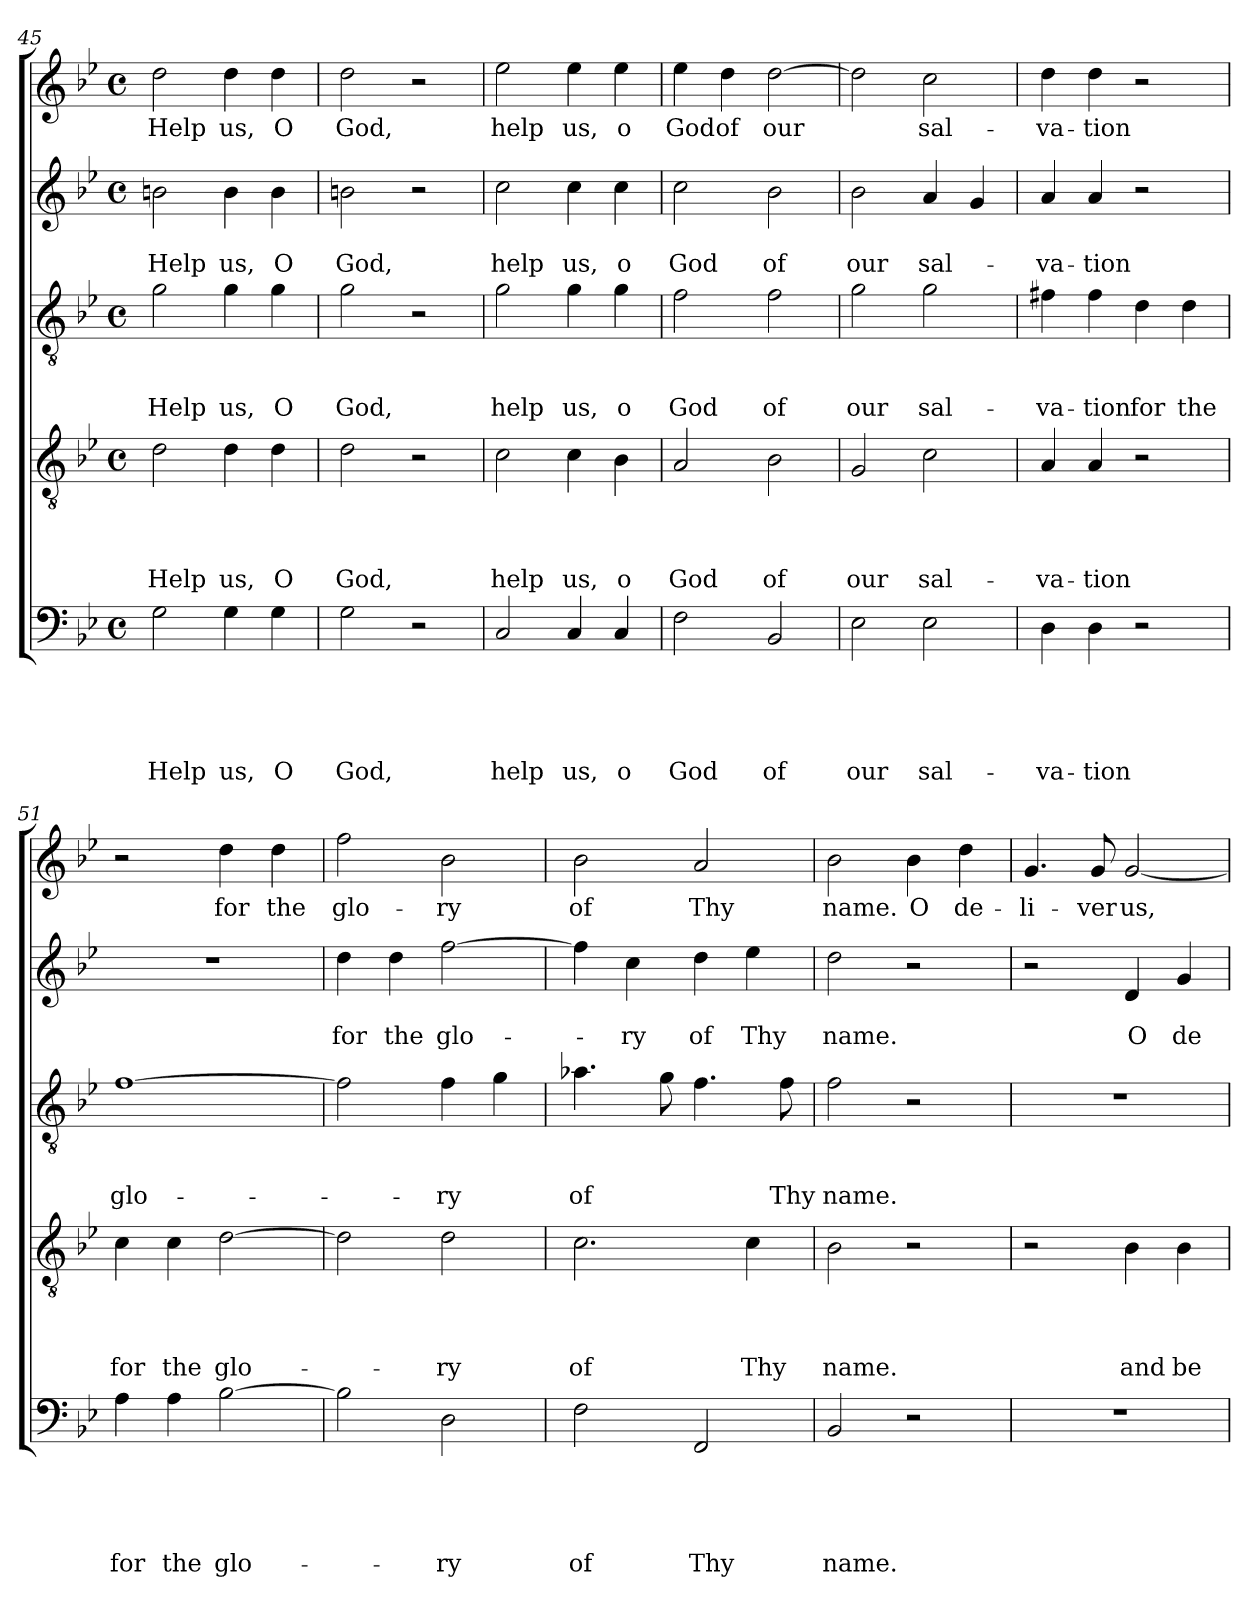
**kern	**text	**text	**text	**text	**text	**kern	**text	**text	**text	**text	**kern	**text	**text	**text	**kern	**text	**text	**kern	**text
*part5	*part5	*part5	*part5	*part5	*part5	*part4	*part4	*part4	*part4	*part4	*part3	*part3	*part3	*part3	*part2	*part2	*part2	*part1	*part1
*staff5	*staff5	*staff5	*staff5	*staff5	*staff5	*staff4	*staff4	*staff4	*staff4	*staff4	*staff3	*staff3	*staff3	*staff3	*staff2	*staff2	*staff2	*staff1	*staff1
*clefF4	*	*	*	*	*	*clefGv2	*	*	*	*	*clefGv2	*	*	*	*clefG2	*	*	*clefG2	*
*k[b-e-]	*	*	*	*	*	*k[b-e-]	*	*	*	*	*k[b-e-]	*	*	*	*k[b-e-]	*	*	*k[b-e-]	*
*B-:	*	*	*	*	*	*B-:	*	*	*	*	*B-:	*	*	*	*B-:	*	*	*B-:	*
*M4/4	*	*	*	*	*	*M4/4	*	*	*	*	*M4/4	*	*	*	*M4/4	*	*	*M4/4	*
*met(c)	*	*	*	*	*	*met(c)	*	*	*	*	*met(c)	*	*	*	*met(c)	*	*	*met(c)	*
=45	=45	=45	=45	=45	=45	=45	=45	=45	=45	=45	=45	=45	=45	=45	=45	=45	=45	=45	=45
!	!	!	!	!	!LO:LY:b	!	!	!	!	!LO:LY:b	!	!	!	!LO:LY:b	!	!	!LO:LY:b	!	!LO:LY:b
2G\	.	.	.	.	Help	2d\	.	.	.	Help	2g\	.	.	Help	2bn\	.	Help	2dd\	Help
!	!	!	!	!	!LO:LY:b	!	!	!	!	!LO:LY:b	!	!	!	!LO:LY:b	!	!	!LO:LY:b	!	!LO:LY:b
4G\	.	.	.	.	us,	4d\	.	.	.	us,	4g\	.	.	us,	4b\	.	us,	4dd\	us,
!	!	!	!	!	!LO:LY:b	!	!	!	!	!LO:LY:b	!	!	!	!LO:LY:b	!	!	!LO:LY:b	!	!LO:LY:b
4G\	.	.	.	.	O	4d\	.	.	.	O	4g\	.	.	O	4b\	.	O	4dd\	O
=46	=46	=46	=46	=46	=46	=46	=46	=46	=46	=46	=46	=46	=46	=46	=46	=46	=46	=46	=46
!	!	!	!	!	!LO:LY:b	!	!	!	!	!LO:LY:b	!	!	!	!LO:LY:b	!	!	!LO:LY:b	!	!LO:LY:b
2G\	.	.	.	.	God,	2d\	.	.	.	God,	2g\	.	.	God,	2bn\	.	God,	2dd\	God,
2r	.	.	.	.	.	2r	.	.	.	.	2r	.	.	.	2r	.	.	2r	.
=47	=47	=47	=47	=47	=47	=47	=47	=47	=47	=47	=47	=47	=47	=47	=47	=47	=47	=47	=47
!	!	!	!	!	!LO:LY:b	!	!	!	!	!LO:LY:b	!	!	!	!LO:LY:b	!	!	!LO:LY:b	!	!LO:LY:b
2C/	.	.	.	.	help	2c\	.	.	.	help	2g\	.	.	help	2cc\	.	help	2ee-\	help
!	!	!	!	!	!LO:LY:b	!	!	!	!	!LO:LY:b	!	!	!	!LO:LY:b	!	!	!LO:LY:b	!	!LO:LY:b
4C/	.	.	.	.	us,	4c\	.	.	.	us,	4g\	.	.	us,	4cc\	.	us,	4ee-\	us,
!	!	!	!	!	!LO:LY:b	!	!	!	!	!LO:LY:b	!	!	!	!LO:LY:b	!	!	!LO:LY:b	!	!LO:LY:b
4C/	.	.	.	.	o	4B-\	.	.	.	o	4g\	.	.	o	4cc\	.	o	4ee-\	o
=48	=48	=48	=48	=48	=48	=48	=48	=48	=48	=48	=48	=48	=48	=48	=48	=48	=48	=48	=48
!	!	!	!	!	!LO:LY:b	!	!	!	!	!LO:LY:b	!	!	!	!LO:LY:b	!	!	!LO:LY:b	!	!LO:LY:b
2F\	.	.	.	.	God	2A/	.	.	.	God	2f\	.	.	God	2cc\	.	God	4ee-\	God
!	!	!	!	!	!	!	!	!	!	!	!	!	!	!	!	!	!	!	!LO:LY:b
.	.	.	.	.	.	.	.	.	.	.	.	.	.	.	.	.	.	4dd\	of
!	!	!	!	!	!LO:LY:b	!	!	!	!	!LO:LY:b	!	!	!	!LO:LY:b	!	!	!LO:LY:b	!	!LO:LY:b
2BB-/	.	.	.	.	of	2B-\	.	.	.	of	2f\	.	.	of	2b-\	.	of	[2dd\	our
!!LO:LB:g=z
=49	=49	=49	=49	=49	=49	=49	=49	=49	=49	=49	=49	=49	=49	=49	=49	=49	=49	=49	=49
!	!	!	!	!	!LO:LY:b	!	!	!	!	!LO:LY:b	!	!	!	!LO:LY:b	!	!	!LO:LY:b	!	!
2E-\	.	.	.	.	our	2G/	.	.	.	our	2g\	.	.	our	2b-\	.	our	2dd\]	.
!	!	!	!	!	!LO:LY:b	!	!	!	!	!LO:LY:b	!	!	!	!LO:LY:b	!	!	!LO:LY:b	!	!LO:LY:b
2E-\	.	.	.	.	sal-	2c\	.	.	.	sal-	2g\	.	.	sal-	4a/	.	sal-	2cc\	sal-
.	.	.	.	.	.	.	.	.	.	.	.	.	.	.	4g/	.	.	.	.
=50	=50	=50	=50	=50	=50	=50	=50	=50	=50	=50	=50	=50	=50	=50	=50	=50	=50	=50	=50
!	!	!	!	!	!LO:LY:b	!	!	!	!	!LO:LY:b	!	!	!	!LO:LY:b	!	!	!LO:LY:b	!	!LO:LY:b
4D\	.	.	.	.	-va-	4A/	.	.	.	-va-	4f#X\	.	.	-va-	4a/	.	-va-	4dd\	-va-
!	!	!	!	!	!LO:LY:b	!	!	!	!	!LO:LY:b	!	!	!	!LO:LY:b	!	!	!LO:LY:b	!	!LO:LY:b
4D\	.	.	.	.	-tion	4A/	.	.	.	-tion	4f#\	.	.	-tion	4a/	.	-tion	4dd\	-tion
!	!	!	!	!	!	!	!	!	!	!	!	!	!	!LO:LY:b	!	!	!	!	!
2r	.	.	.	.	.	2r	.	.	.	.	4d\	.	.	for	2r	.	.	2r	.
!	!	!	!	!	!	!	!	!	!	!	!	!	!	!LO:LY:b	!	!	!	!	!
.	.	.	.	.	.	.	.	.	.	.	4d\	.	.	the	.	.	.	.	.
=51	=51	=51	=51	=51	=51	=51	=51	=51	=51	=51	=51	=51	=51	=51	=51	=51	=51	=51	=51
!	!	!	!	!	!LO:LY:b	!	!	!	!	!LO:LY:b	!	!	!	!LO:LY:b	!	!	!	!	!
4A\	.	.	.	.	for	4c\	.	.	.	for	[1f	.	.	glo-	1r	.	.	2r	.
!	!	!	!	!	!LO:LY:b	!	!	!	!	!LO:LY:b	!	!	!	!	!	!	!	!	!
4A\	.	.	.	.	the	4c\	.	.	.	the	.	.	.	.	.	.	.	.	.
!	!	!	!	!	!LO:LY:b	!	!	!	!	!LO:LY:b	!	!	!	!	!	!	!	!	!LO:LY:b
[2B-\	.	.	.	.	glo-	[2d\	.	.	.	glo-	.	.	.	.	.	.	.	4dd\	for
!	!	!	!	!	!	!	!	!	!	!	!	!	!	!	!	!	!	!	!LO:LY:b
.	.	.	.	.	.	.	.	.	.	.	.	.	.	.	.	.	.	4dd\	the
=52	=52	=52	=52	=52	=52	=52	=52	=52	=52	=52	=52	=52	=52	=52	=52	=52	=52	=52	=52
!	!	!	!	!	!	!	!	!	!	!	!	!	!	!	!	!	!LO:LY:b	!	!LO:LY:b
2B-\]	.	.	.	.	.	2d\]	.	.	.	.	2f\]	.	.	.	4dd\	.	for	2ff\	glo-
!	!	!	!	!	!	!	!	!	!	!	!	!	!	!	!	!	!LO:LY:b	!	!
.	.	.	.	.	.	.	.	.	.	.	.	.	.	.	4dd\	.	the	.	.
!	!	!	!	!	!LO:LY:b	!	!	!	!	!LO:LY:b	!	!	!	!LO:LY:b	!	!	!LO:LY:b	!	!LO:LY:b
2D\	.	.	.	.	-ry	2d\	.	.	.	-ry	4f\	.	.	-ry	[2ff\	.	glo-	2b-\	-ry
.	.	.	.	.	.	.	.	.	.	.	4g\	.	.	.	.	.	.	.	.
=53	=53	=53	=53	=53	=53	=53	=53	=53	=53	=53	=53	=53	=53	=53	=53	=53	=53	=53	=53
!	!	!	!	!	!LO:LY:b	!	!	!	!	!LO:LY:b	!	!	!	!LO:LY:b	!	!	!	!	!LO:LY:b
2F\	.	.	.	.	of	2.c\	.	.	.	of	4.a-X\	.	.	of	4ff\]	.	.	2b-\	of
!	!	!	!	!	!	!	!	!	!	!	!	!	!	!	!	!	!LO:LY:b	!	!
.	.	.	.	.	.	.	.	.	.	.	.	.	.	.	4cc\	.	-ry	.	.
.	.	.	.	.	.	.	.	.	.	.	8g\	.	.	.	.	.	.	.	.
!	!	!	!	!	!LO:LY:b	!	!	!	!	!	!	!	!	!	!	!	!LO:LY:b	!	!LO:LY:b
2FF/	.	.	.	.	Thy	.	.	.	.	.	4.f\	.	.	.	4dd\	.	of	2a/	Thy
!	!	!	!	!	!	!	!	!	!	!LO:LY:b	!	!	!	!	!	!	!LO:LY:b	!	!
.	.	.	.	.	.	4c\	.	.	.	Thy	.	.	.	.	4ee-\	.	Thy	.	.
!	!	!	!	!	!	!	!	!	!	!	!	!	!	!LO:LY:b	!	!	!	!	!
.	.	.	.	.	.	.	.	.	.	.	8f\	.	.	Thy	.	.	.	.	.
=54	=54	=54	=54	=54	=54	=54	=54	=54	=54	=54	=54	=54	=54	=54	=54	=54	=54	=54	=54
!	!	!	!	!	!LO:LY:b	!	!	!	!	!LO:LY:b	!	!	!	!LO:LY:b	!	!	!LO:LY:b	!	!LO:LY:b
2BB-/	.	.	.	.	name.	2B-\	.	.	.	name.	2f\	.	.	name.	2dd\	.	name.	2b-\	name.
!	!	!	!	!	!	!	!	!	!	!	!	!	!	!	!	!	!	!	!LO:LY:b
2r	.	.	.	.	.	2r	.	.	.	.	2r	.	.	.	2r	.	.	4b-\	O
!	!	!	!	!	!	!	!	!	!	!	!	!	!	!	!	!	!	!	!LO:LY:b
.	.	.	.	.	.	.	.	.	.	.	.	.	.	.	.	.	.	4dd\	de-
!!LO:PB:g=z
=55	=55	=55	=55	=55	=55	=55	=55	=55	=55	=55	=55	=55	=55	=55	=55	=55	=55	=55	=55
!	!	!	!	!	!	!	!	!	!	!	!	!	!	!	!	!	!	!	!LO:LY:b
1r	.	.	.	.	.	2r	.	.	.	.	1r	.	.	.	2r	.	.	4.g/	-li-
!	!	!	!	!	!	!	!	!	!	!	!	!	!	!	!	!	!	!	!LO:LY:b
.	.	.	.	.	.	.	.	.	.	.	.	.	.	.	.	.	.	8g/	-ver
!	!	!	!	!	!	!	!	!	!	!LO:LY:b	!	!	!	!	!	!	!LO:LY:b	!	!LO:LY:b
.	.	.	.	.	.	4B-\	.	.	.	and	.	.	.	.	4d/	.	O	[2g/	us,
!	!	!	!	!	!	!	!	!	!	!LO:LY:b	!	!	!	!	!	!	!LO:LY:b	!	!
.	.	.	.	.	.	4B-\	.	.	.	be	.	.	.	.	4g/	.	de-	.	.
=	=	=	=	=	=	=	=	=	=	=	=	=	=	=	=	=	=	=	=
*-	*-	*-	*-	*-	*-	*-	*-	*-	*-	*-	*-	*-	*-	*-	*-	*-	*-	*-	*-
